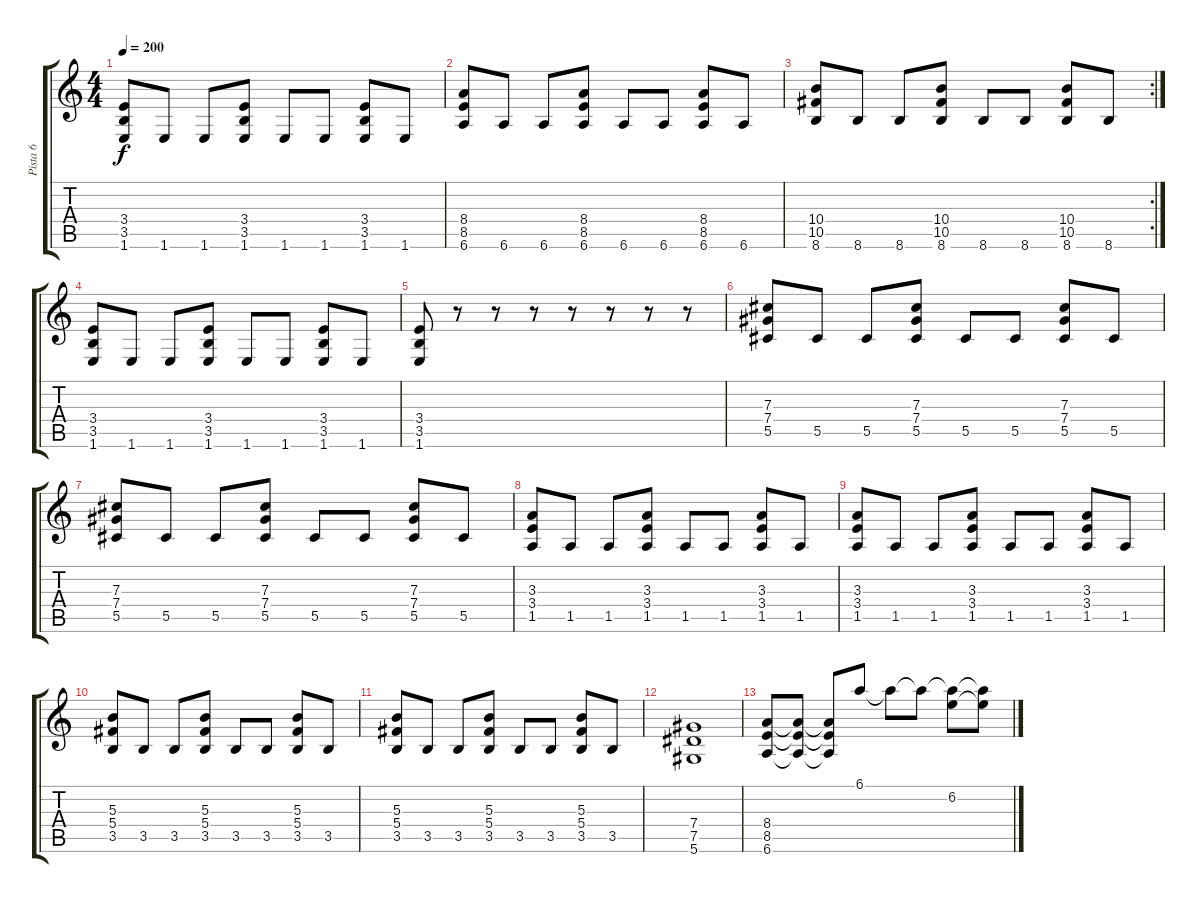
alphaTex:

\track ("Pista 6" "Pista 6") {instrument distortionguitar}
\staff {score tabs}
\tuning (Eb4 Bb3 Gb3 Db3 Ab2 Eb2) {hide}
\ts (4 4)
\tempo 200
\clef g2
\ks c
(3.4 3.5 1.6).8{dy f} 1.6.8 1.6.8 (3.4 3.5 1.6).8 1.6.8 1.6.8 (3.4 3.5 1.6).8 1.6.8 |
(8.4 8.5 6.6).8 6.6.8 6.6.8 (8.4 8.5 6.6).8 6.6.8 6.6.8 (8.4 8.5 6.6).8 6.6.8 |
\rc 2
(10.4 10.5 8.6).8 8.6.8 8.6.8 (10.4 10.5 8.6).8 8.6.8 8.6.8 (10.4 10.5 8.6).8 8.6.8 |
(3.4 3.5 1.6).8 1.6.8 1.6.8 (3.4 3.5 1.6).8 1.6.8 1.6.8 (3.4 3.5 1.6).8 1.6.8 |
(3.4 3.5 1.6).8 r.8 r.8 r.8 r.8 r.8 r.8 r.8 |
(7.3 7.4 5.5).8 5.5.8 5.5.8 (7.3 7.4 5.5).8 5.5.8 5.5.8 (7.3 7.4 5.5).8 5.5.8 |
(7.3 7.4 5.5).8 5.5.8 5.5.8 (7.3 7.4 5.5).8 5.5.8 5.5.8 (7.3 7.4 5.5).8 5.5.8 |
(3.3 3.4 1.5).8 1.5.8 1.5.8 (3.3 3.4 1.5).8 1.5.8 1.5.8 (3.3 3.4 1.5).8 1.5.8 |
(3.3 3.4 1.5).8 1.5.8 1.5.8 (3.3 3.4 1.5).8 1.5.8 1.5.8 (3.3 3.4 1.5).8 1.5.8 |
(5.3 5.4 3.5).8 3.5.8 3.5.8 (5.3 5.4 3.5).8 3.5.8 3.5.8 (5.3 5.4 3.5).8 3.5.8 |
(5.3 5.4 3.5).8 3.5.8 3.5.8 (5.3 5.4 3.5).8 3.5.8 3.5.8 (5.3 5.4 3.5).8 3.5.8 |
(7.4 7.5 5.6).1 |
(8.4 8.5 6.6).8 (8.4{t} 8.5{t} 6.6{t}).8 (8.4{t} 8.5{t} 6.6{t}).8 6.1.8 6.1{t}.8 6.1{t}.8 (6.1{t} 6.2).8 (6.1{t} 6.2{t}).8
